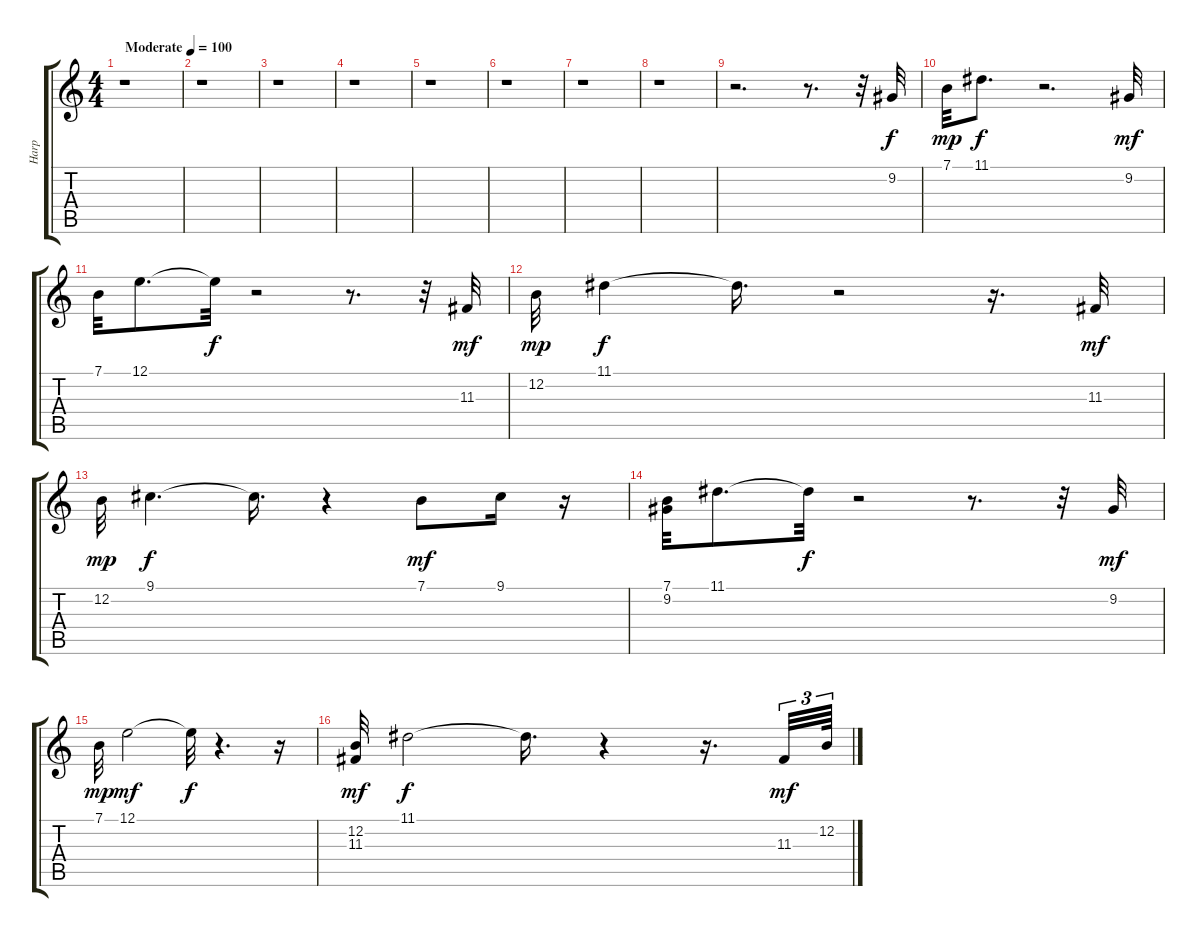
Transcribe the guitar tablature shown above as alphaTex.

\track ("Harp" "Harp") {instrument orchestralharp}
\staff {score tabs}
\tuning (E4 B3 G3 D3 A2 E2) {hide}
\ts (4 4)
\tempo (100 "Moderate")
\clef g2
\ks c
r.1{dy f instrument orchestralharp} |
r.1 |
r.1 |
r.1 |
r.1 |
r.1 |
r.1 |
r.1 |
r.2{d} r.8{d} r.32 9.2.32 |
7.1.32{dy mp} 11.1.8{d dy f} r.2{d} 9.2.32{dy mf} |
7.1.32 12.1.8{d} 12.1{t}.32{dy f} r.2 r.8{d} r.32 11.3.32{dy mf} |
12.2.32{dy mp} 11.1.4{dy f} 11.1{t}.16{d} r.2 r.16{d} 11.3.32{dy mf} |
12.2.32{dy mp} 9.1.4{d dy f} 9.1{t}.16{d} r.4 7.1.8{dy mf} 9.1.16 r.16 |
(7.1 9.2).32 11.1.8{d} 11.1{t}.32{dy f} r.2 r.8{d} r.32 9.2.32{dy mf} |
7.1.32{dy mp} 12.1.2{dy mf} 12.1{t}.32{dy f} r.4{d} r.16 |
(12.2 11.3).32{dy mf} 11.1.2{dy f} 11.1{t}.16{d} r.4 r.16{d} 11.3.32{tu (3 2) dy mf} 12.2.64{tu (3 2)}
